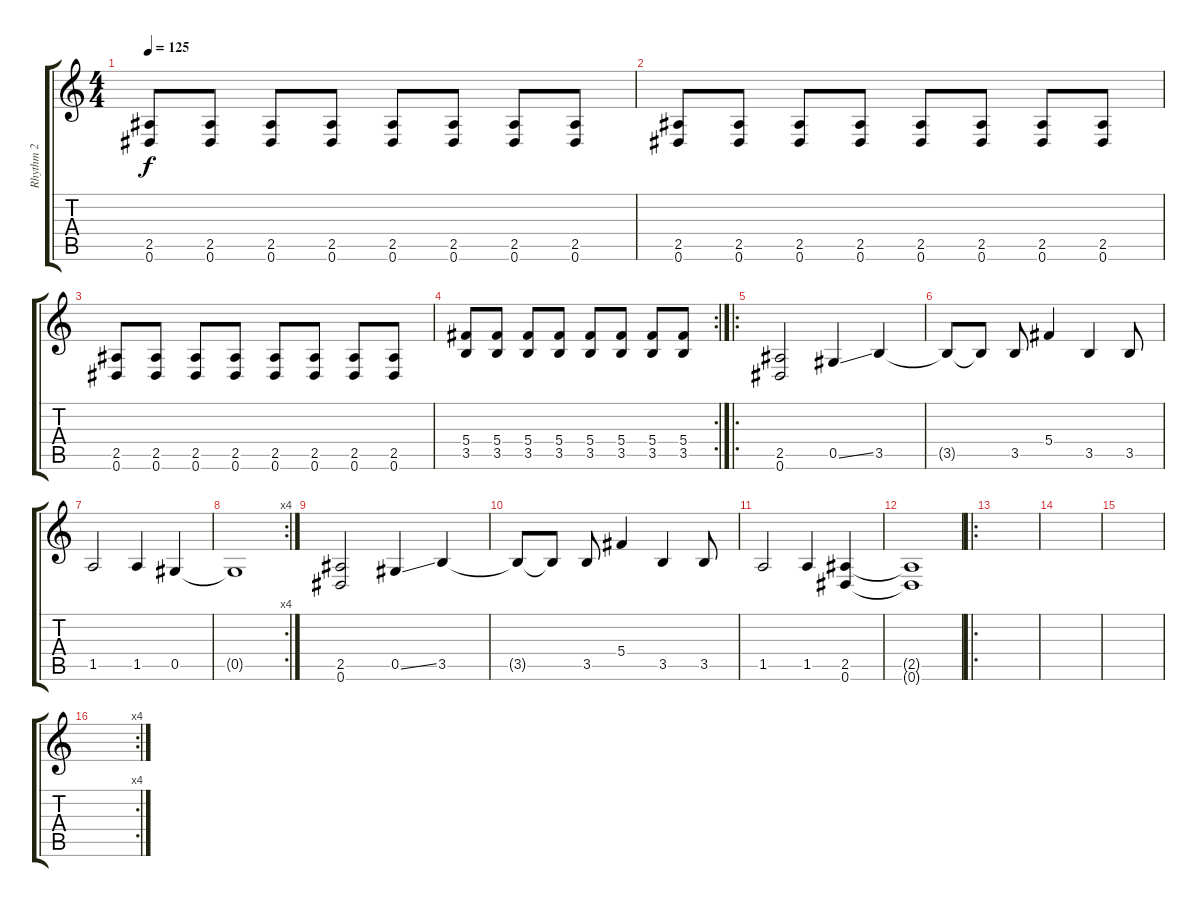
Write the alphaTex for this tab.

\track ("Rhythm 2" "Rhythm 2") {instrument distortionguitar}
\staff {score tabs}
\tuning (Eb4 Bb3 Gb3 Db3 Ab2 Eb2) {hide}
\ts (4 4)
\tempo 125
\clef g2
\ks c
(2.5 0.6).8{dy f} (2.5 0.6).8 (2.5 0.6).8 (2.5 0.6).8 (2.5 0.6).8 (2.5 0.6).8 (2.5 0.6).8 (2.5 0.6).8 |
(2.5 0.6).8 (2.5 0.6).8 (2.5 0.6).8 (2.5 0.6).8 (2.5 0.6).8 (2.5 0.6).8 (2.5 0.6).8 (2.5 0.6).8 |
(2.5 0.6).8 (2.5 0.6).8 (2.5 0.6).8 (2.5 0.6).8 (2.5 0.6).8 (2.5 0.6).8 (2.5 0.6).8 (2.5 0.6).8 |
\rc 2
(5.4 3.5).8 (5.4 3.5).8 (5.4 3.5).8 (5.4 3.5).8 (5.4 3.5).8 (5.4 3.5).8 (5.4 3.5).8 (5.4 3.5).8 |
\ro
(2.5 0.6).2 0.5{ss}.4 3.5.4 |
3.5{t}.8 3.5{t}.8 3.5.8 5.4.4 3.5.4 3.5.8 |
1.5.2 1.5.4 0.5.4 |
\rc 4
0.5{t}.1 |
(2.5 0.6).2 0.5{ss}.4 3.5.4 |
3.5{t}.8 3.5{t}.8 3.5.8 5.4.4 3.5.4 3.5.8 |
1.5.2 1.5.4 (2.5 0.6).4 |
(2.5{t} 0.6{t}).1 |
\ro
|
|
|
\rc 4
